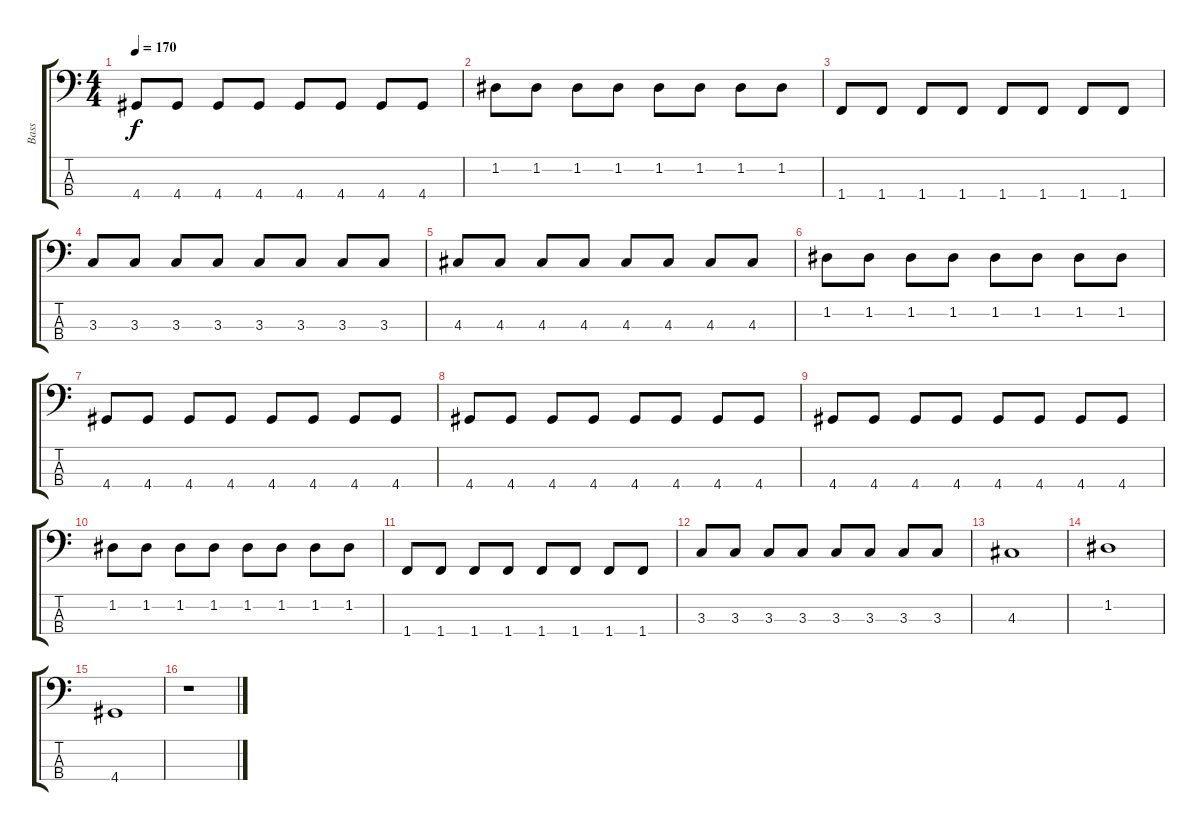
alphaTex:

\track ("Bass" "Bass") {instrument electricbassfinger}
\staff {score tabs}
\tuning (G2 D2 A1 E1) {hide}
\ts (4 4)
\tempo 170
\clef f4
\ks c
4.4.8{dy f} 4.4.8 4.4.8 4.4.8 4.4.8 4.4.8 4.4.8 4.4.8 |
1.2.8 1.2.8 1.2.8 1.2.8 1.2.8 1.2.8 1.2.8 1.2.8 |
1.4.8 1.4.8 1.4.8 1.4.8 1.4.8 1.4.8 1.4.8 1.4.8 |
3.3.8 3.3.8 3.3.8 3.3.8 3.3.8 3.3.8 3.3.8 3.3.8 |
4.3.8 4.3.8 4.3.8 4.3.8 4.3.8 4.3.8 4.3.8 4.3.8 |
1.2.8 1.2.8 1.2.8 1.2.8 1.2.8 1.2.8 1.2.8 1.2.8 |
4.4.8 4.4.8 4.4.8 4.4.8 4.4.8 4.4.8 4.4.8 4.4.8 |
4.4.8 4.4.8 4.4.8 4.4.8 4.4.8 4.4.8 4.4.8 4.4.8 |
4.4.8 4.4.8 4.4.8 4.4.8 4.4.8 4.4.8 4.4.8 4.4.8 |
1.2.8 1.2.8 1.2.8 1.2.8 1.2.8 1.2.8 1.2.8 1.2.8 |
1.4.8 1.4.8 1.4.8 1.4.8 1.4.8 1.4.8 1.4.8 1.4.8 |
3.3.8 3.3.8 3.3.8 3.3.8 3.3.8 3.3.8 3.3.8 3.3.8 |
4.3.1 |
1.2.1 |
4.4.1 |
r.1
